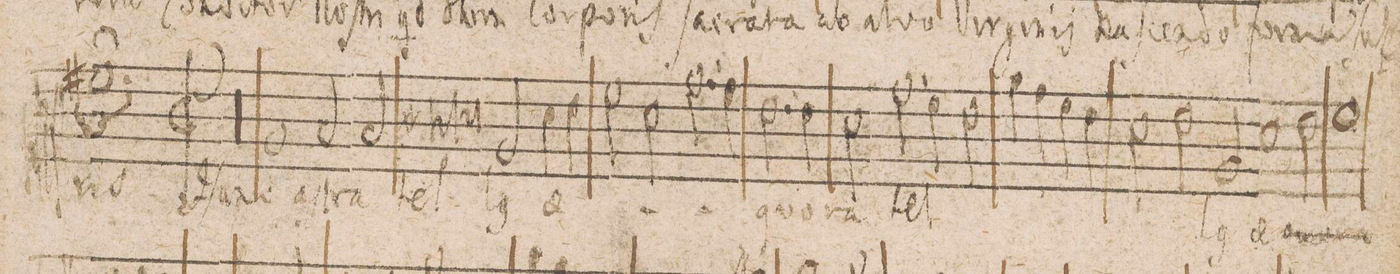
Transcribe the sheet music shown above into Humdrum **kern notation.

**kern	**text
*I"Alto.	*
*clefC3	*
*k[]	*
*met(C|)	*
*M3/2	*
1.f#X;;	-ris
=37||	=37||
*M2/1	*
*met(C|)	*
*mmet(C|)	*
00r	.
=38-	=38-
=39-	=39-
1A	Hunc
2B/	aſt-
2B/	-ra
=40-	=40-
*lig	*
1c#X	tel-
1d	.
*Xlig	*
=41-	=41-
2A/	-l(us)
4d\	ae-
4e\	.
2f\	.
2d\	.
=42-	=42-
2.g\	.
4f\	.
2.e\	.
4e\	-qvo-
=43-	=43-
2d\	-ra
2.g\	tel-
4f\	.
2e\	.
=44-	=44-
4a\	.
4g\	.
4f\	.
4e\	.
2d\	.
2e\	.
=45-	=45-
2A/	-l(us)
1d	ae-
2e\	.
=46-	=46-
1f	.
*-	*-
